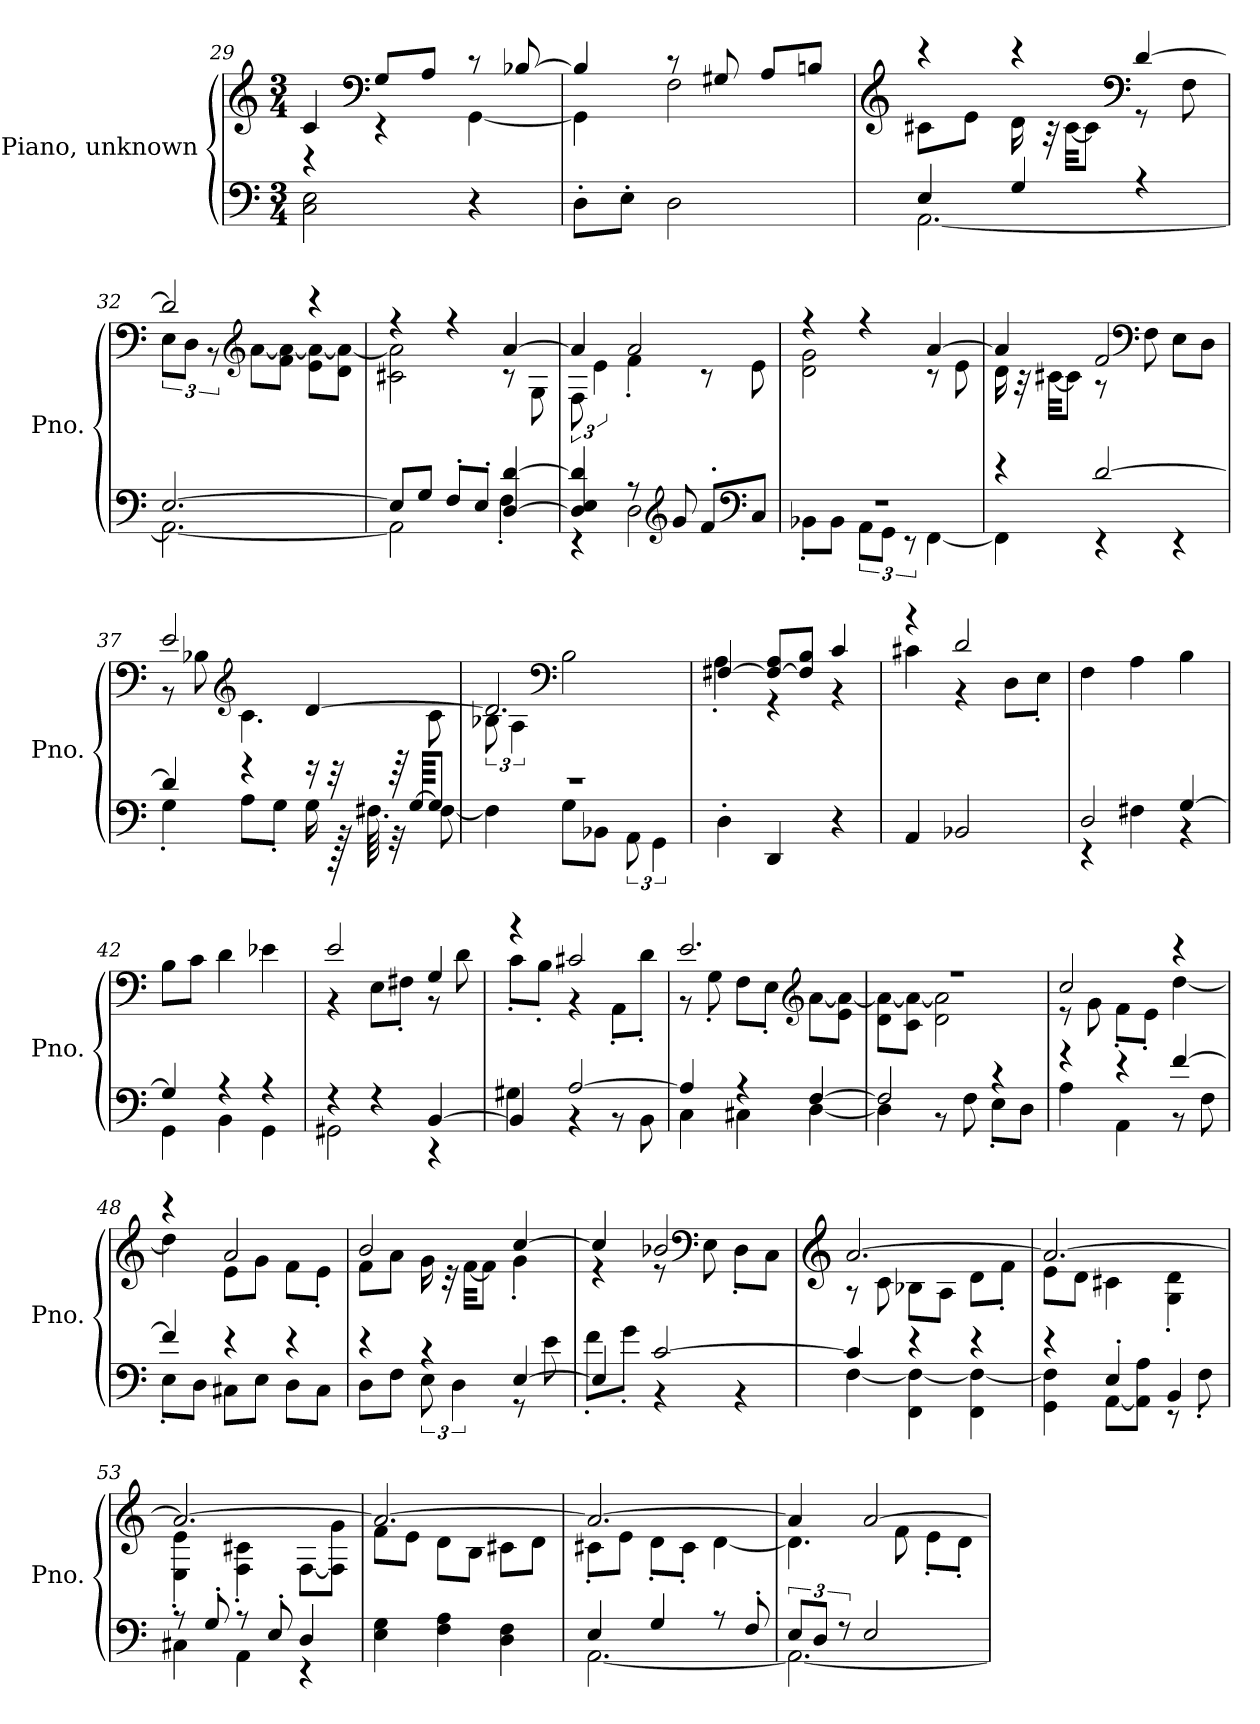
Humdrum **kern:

**kern	**kern
*part1	*part1
*staff2	*staff1
*I"Piano, unknown	*
*I'Pno.	*
*clefF4	*clefG2
*k[]	*k[]
*M3/4	*M3/4
=29	=29
*	*^
2C\ 2E\	4c/	4r
*	*clefF4	*
.	8G/L	4r
.	8A/J	.
4r	8r	[4GG\
.	[8B-X/	.
=30	=30	=30
8D'\L	4B-/]	4GG\]
8E'\J	.	.
2D\	8r	2F\
.	8G#X/	.
.	8A/L	.
.	8Bn/J	.
=31	=31	=31
*	*clefG2	*
*^	*	*
4E/	[2.AA\	4r	8c#X\L
.	.	.	8e\J
4G/	.	4r	16d\
.	.	.	32r
.	.	.	[32c#\KKL
.	.	.	8c#\J]
*	*	*clefF4	*
4r	.	[4d/	8r
.	.	.	8F\
!!LO:LB:g=z	!!
=32	=32	=32	=32
[2.E/	2.AA\_	2d/]	12E\L
.	.	.	12D\J
.	.	.	12r
*	*	*clefG2	*
.	.	.	[8a\L
.	.	.	8f\ 8a\_J
.	.	4r	8e\ 8a\_L
.	.	.	8d\ 8a\_J
=33	=33	=33	=33
8E/L]	2AA\]	4r	2c#X\ 2a\]
8G/J	.	.	.
8F'/L	.	4r	.
8E'/J	.	.	.
[4D/ [4d/	4F'\	[4a/	8r
.	.	.	8G\
=34	=34	=34	=34
4D/] 4E/ 4d/]	4r	4a/]	12F\
.	.	.	6e\
8r	2D\	2a/	4f'\
*clefG2	*	*	*
8g/	.	.	.
8f'/L	.	.	8r
*clefF4	*	*	*
8C/J	.	.	8e\
=35	=35	=35	=35
2.r	8BB-X'\L	4r	2d\ 2g\
.	8BB-\J	.	.
.	12AA\L	4r	.
.	12GG\J	.	.
.	12r	.	.
.	[4FF\	[4a/	8r
.	.	.	8e\
!!LO:PB:g=z	!!
=36	=36	=36	=36
4r	4FF\]	4a/]	16d\
.	.	.	32r
.	.	.	[32c#X\KKL
.	.	.	8c#\J]
[2d/	4r	2f/	8r
*	*	*clefF4	*
.	.	.	8F\
.	4r	.	8E\L
.	.	.	8D\J
=37	=37	=37	=37
4d/]	4G'\	2e/	8r
.	.	.	8B-X\
*	*	*clefG2	*
4r	8A\L	.	4.c\
.	8G'\J	.	.
16r	16G\	[4d/	.
32r	128r	.	.
.	64.F#X\	.	.
64r	32r	.	.
[64G/KKKL	.	.	.
8G/J]	[8F#\	.	8c\
=38	=38	=38	=38
2.r	4F#\]	2.d/]	12B-X\
.	.	.	6A\
*	*	*clefF4	*
.	8G\L	.	2B-\
.	8BB-X\J	.	.
.	12AA\	.	.
.	6GG\	.	.
*v	*v	*	*
=39	=39	=39
4D'\	[4F#X/	4A'\
4DD/	8F#/_ 8A/L	4r
.	8F#/] 8B/J	.
4r	4c/	4r
!!LO:LB:g=z	!!
=40	=40	=40
4AA/	4r	4c#X\
2BB-X/	2d/	4r
.	.	8D\L
.	.	8E'\J
*	*v	*v
=41	=41
*^	*
2D/	4r	4F\
.	4F#X\	4A\
[4G/	4r	4B\
=42	=42	=42
4G/]	4GG\	8B\L
.	.	8c\J
4r	4BB\	4d\
4r	4GG\	4e-X\
=43	=43	=43
*	*	*^
4r	2GG#X\	2e/	4r
4r	.	.	8E\L
.	.	.	8F#X'\J
[4BB/	4r	4G/	8r
.	.	.	8d\
=44	=44	=44	=44
4BB/]	4G#X\	4r	8c'\L
.	.	.	8B'\J
[2A/	4r	2c#X/	4r
.	8r	.	8AA'\L
.	8BB\	.	8d'\J
=45	=45	=45	=45
4A/]	4C\	2.e/	8r
.	.	.	8G'\
4r	4C#X\	.	8F\L
.	.	.	8E'\J
*	*	*clefG2	*
[4F/	[4D\	.	[8a\L
.	.	.	8e\ 8a\_J
!!LO:LB:g=z	!!
=46	=46	=46	=46
2F/]	4D\]	2.r	8d\ 8a\_L
.	.	.	8c\ 8a\_J
.	8r	.	2d\ 2a\]
.	8F\	.	.
4r	8E'\L	.	.
.	8D\J	.	.
=47	=47	=47	=47
4r	4A\	2cc/	8r
.	.	.	8g\
4r	4AA\	.	8f'\L
.	.	.	8e'\J
[4f/	8r	4r	[4dd\
.	8F\	.	.
=48	=48	=48	=48
4f/]	8E'\L	4r	4dd\]
.	8D\J	.	.
4r	8C#X\L	2a/	8e\L
.	8E\J	.	8g\J
4r	8D\L	.	8f\L
.	8C#\J	.	8e'\J
=49	=49	=49	=49
4r	8D\L	2b/	8f\L
.	8F\J	.	8a\J
4r	12E\	.	16g\
.	.	.	32r
.	6D\	.	.
.	.	.	[32f\KKL
.	.	.	8f\J]
[4E/	8r	[4cc/	4g'\
.	8e\	.	.
=50	=50	=50	=50
4E/]	8f'\L	4cc/]	4r
.	8g'\J	.	.
[2c/	4r	2b-X/	8r
*	*	*clefF4	*
.	.	.	8E\
.	4r	.	8D'\L
.	.	.	8C\J
!!LO:LB:g=z	!!
=51	=51	=51	=51
*	*	*clefG2	*
4c/]	[4F\	[2.a/	8r
.	.	.	8c\
4r	4FF\ 4F\_	.	8B-X\L
.	.	.	8A\J
4r	4FF\ 4F\_	.	8d\L
.	.	.	8f'\J
=52	=52	=52	=52
4r	4GG\ 4F\]	2.a/_	8e\L
.	.	.	8d\J
4E'/	[8AA\L	.	4c#X\
.	8AA\] 8A\J	.	.
4BB/	8r	.	4G\' 4d\'
.	8F'\	.	.
=53	=53	=53	=53
8r	4C#X\	2.a/_	4E\' 4e\'
8G'/	.	.	.
8r	4AA\	.	4F\' 4c#X\'
8E'/	.	.	.
4D/	4r	.	[8F\L
.	.	.	8F\] 8g\J
*v	*v	*	*
=54	=54	=54
4E\ 4G\	2.a/_	8f\L
.	.	8e\J
4F\ 4A\	.	8d\L
.	.	8B\J
4D\ 4F\	.	8c#X\L
.	.	8d\J
=55	=55	=55
*^	*	*
4E/	[2.AA\	2.a/_	8c#X'\L
.	.	.	8e\J
4G/	.	.	8d'\L
.	.	.	8c#'\J
8r	.	.	[4d\
8F'/	.	.	.
!!LO:LB:g=z	!!
=56	=56	=56	=56
12E/L	2.AA\_	4a/]	4.d\]
12D/J	.	.	.
12r	.	.	.
2E/	.	[2a/	.
.	.	.	8f\
.	.	.	8e'\L
.	.	.	8d'\J
*v	*v	*	*
*	*v	*v
=	=
*-	*-
